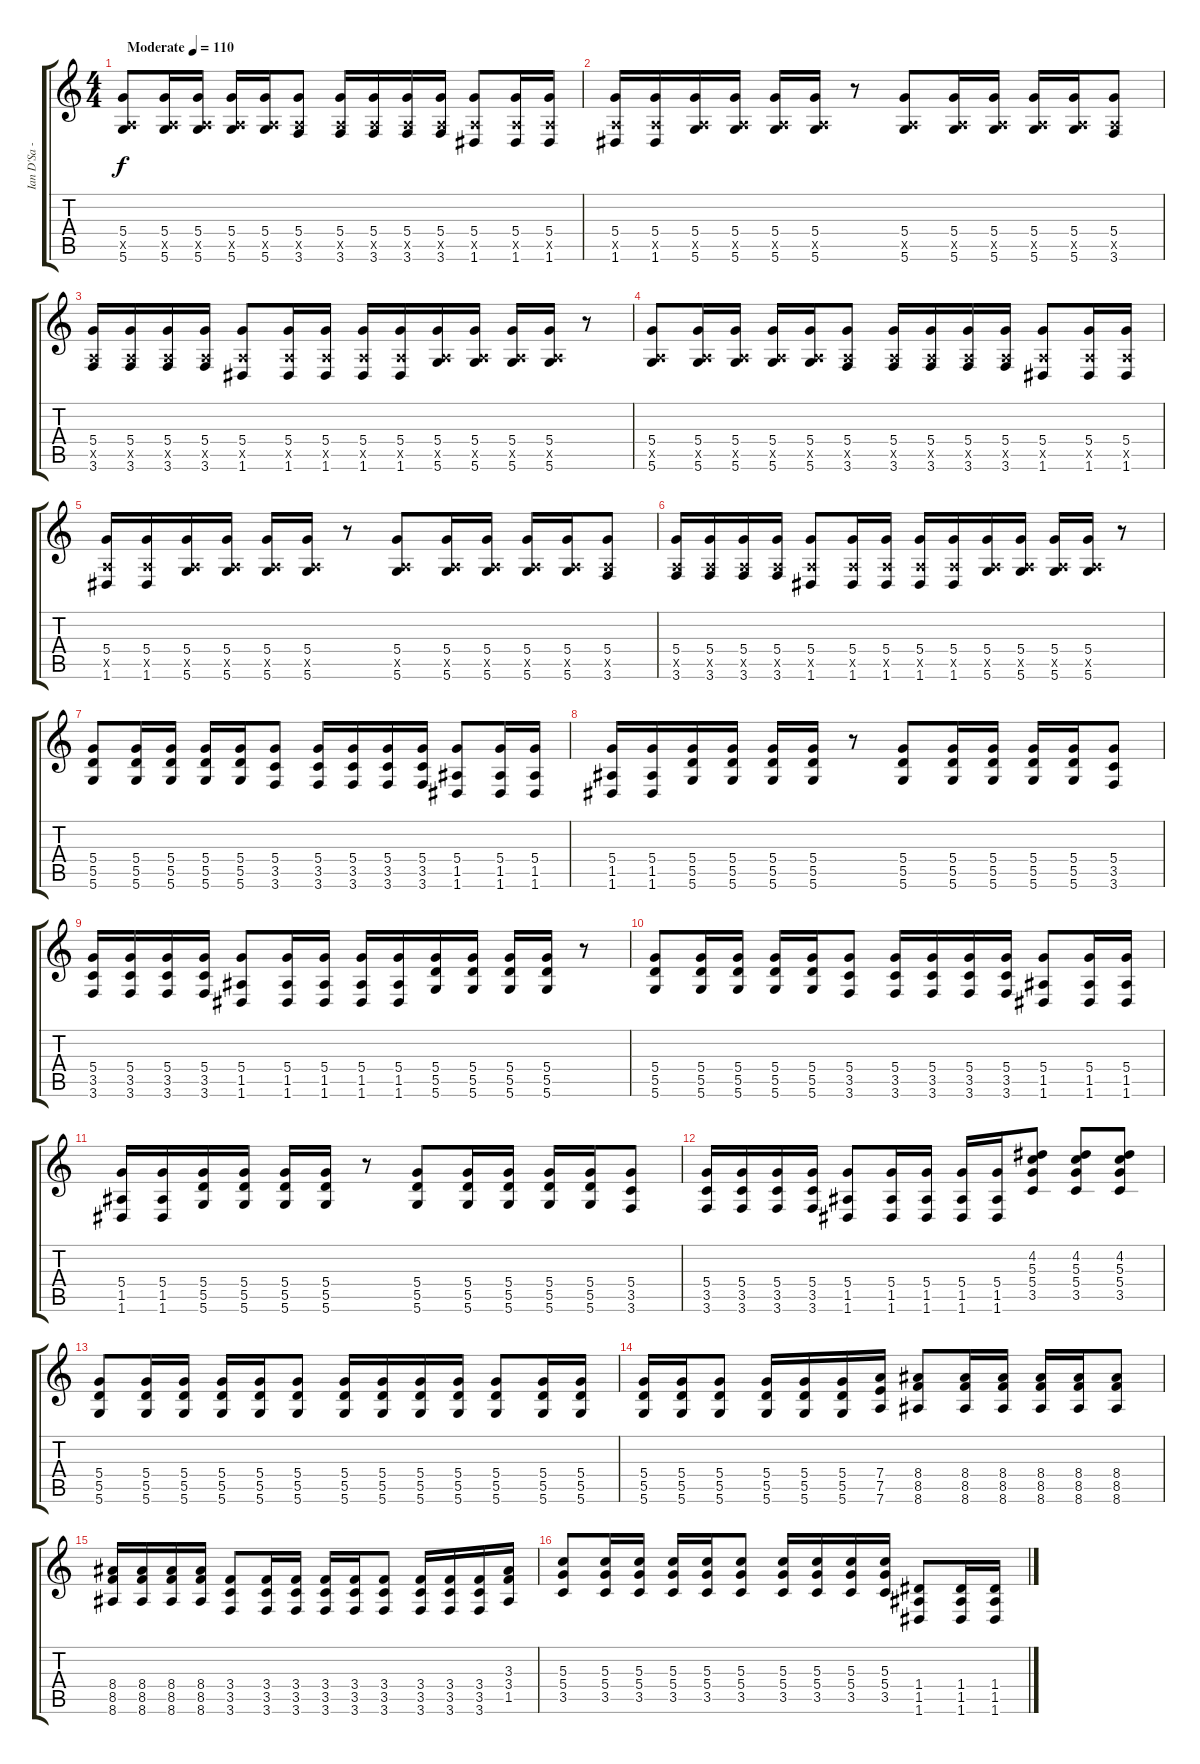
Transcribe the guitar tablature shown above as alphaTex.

\track ("Ian D'Sa -  Guitar" "Ian D'Sa -") {instrument overdrivenguitar bank 9}
\staff {score tabs}
\tuning (E4 B3 G3 D3 A2 D2) {hide}
\ts (4 4)
\tempo (110 "Moderate")
\clef g2
\ks c
(5.4 0.5{x} 5.6).8{dy f instrument overdrivenguitar} (5.4 0.5{x} 5.6).16 (5.4 0.5{x} 5.6).16 (5.4 0.5{x} 5.6).16 (5.4 0.5{x} 5.6).16 (5.4 0.5{x} 3.6).8 (5.4 0.5{x} 3.6).16 (5.4 0.5{x} 3.6).16 (5.4 0.5{x} 3.6).16 (5.4 0.5{x} 3.6).16 (5.4 0.5{x} 1.6).8 (5.4 0.5{x} 1.6).16 (5.4 0.5{x} 1.6).16 |
(5.4 0.5{x} 1.6).16 (5.4 0.5{x} 1.6).16 (5.4 0.5{x} 5.6).16 (5.4 0.5{x} 5.6).16 (5.4 0.5{x} 5.6).16 (5.4 0.5{x} 5.6).16 r.8 (5.4 0.5{x} 5.6).8 (5.4 0.5{x} 5.6).16 (5.4 0.5{x} 5.6).16 (5.4 0.5{x} 5.6).16 (5.4 0.5{x} 5.6).16 (5.4 0.5{x} 3.6).8 |
(5.4 0.5{x} 3.6).16 (5.4 0.5{x} 3.6).16 (5.4 0.5{x} 3.6).16 (5.4 0.5{x} 3.6).16 (5.4 0.5{x} 1.6).8 (5.4 0.5{x} 1.6).16 (5.4 0.5{x} 1.6).16 (5.4 0.5{x} 1.6).16 (5.4 0.5{x} 1.6).16 (5.4 0.5{x} 5.6).16 (5.4 0.5{x} 5.6).16 (5.4 0.5{x} 5.6).16 (5.4 0.5{x} 5.6).16 r.8 |
(5.4 0.5{x} 5.6).8 (5.4 0.5{x} 5.6).16 (5.4 0.5{x} 5.6).16 (5.4 0.5{x} 5.6).16 (5.4 0.5{x} 5.6).16 (5.4 0.5{x} 3.6).8 (5.4 0.5{x} 3.6).16 (5.4 0.5{x} 3.6).16 (5.4 0.5{x} 3.6).16 (5.4 0.5{x} 3.6).16 (5.4 0.5{x} 1.6).8 (5.4 0.5{x} 1.6).16 (5.4 0.5{x} 1.6).16 |
(5.4 0.5{x} 1.6).16 (5.4 0.5{x} 1.6).16 (5.4 0.5{x} 5.6).16 (5.4 0.5{x} 5.6).16 (5.4 0.5{x} 5.6).16 (5.4 0.5{x} 5.6).16 r.8 (5.4 0.5{x} 5.6).8 (5.4 0.5{x} 5.6).16 (5.4 0.5{x} 5.6).16 (5.4 0.5{x} 5.6).16 (5.4 0.5{x} 5.6).16 (5.4 0.5{x} 3.6).8 |
(5.4 0.5{x} 3.6).16 (5.4 0.5{x} 3.6).16 (5.4 0.5{x} 3.6).16 (5.4 0.5{x} 3.6).16 (5.4 0.5{x} 1.6).8 (5.4 0.5{x} 1.6).16 (5.4 0.5{x} 1.6).16 (5.4 0.5{x} 1.6).16 (5.4 0.5{x} 1.6).16 (5.4 0.5{x} 5.6).16 (5.4 0.5{x} 5.6).16 (5.4 0.5{x} 5.6).16 (5.4 0.5{x} 5.6).16 r.8 |
(5.4 5.5 5.6).8 (5.4 5.5 5.6).16 (5.4 5.5 5.6).16 (5.4 5.5 5.6).16 (5.4 5.5 5.6).16 (5.4 3.5 3.6).8 (5.4 3.5 3.6).16 (5.4 3.5 3.6).16 (5.4 3.5 3.6).16 (5.4 3.5 3.6).16 (5.4 1.5 1.6).8 (5.4 1.5 1.6).16 (5.4 1.5 1.6).16 |
(5.4 1.5 1.6).16 (5.4 1.5 1.6).16 (5.4 5.5 5.6).16 (5.4 5.5 5.6).16 (5.4 5.5 5.6).16 (5.4 5.5 5.6).16 r.8 (5.4 5.5 5.6).8 (5.4 5.5 5.6).16 (5.4 5.5 5.6).16 (5.4 5.5 5.6).16 (5.4 5.5 5.6).16 (5.4 3.5 3.6).8 |
(5.4 3.5 3.6).16 (5.4 3.5 3.6).16 (5.4 3.5 3.6).16 (5.4 3.5 3.6).16 (5.4 1.5 1.6).8 (5.4 1.5 1.6).16 (5.4 1.5 1.6).16 (5.4 1.5 1.6).16 (5.4 1.5 1.6).16 (5.4 5.5 5.6).16 (5.4 5.5 5.6).16 (5.4 5.5 5.6).16 (5.4 5.5 5.6).16 r.8 |
(5.4 5.5 5.6).8 (5.4 5.5 5.6).16 (5.4 5.5 5.6).16 (5.4 5.5 5.6).16 (5.4 5.5 5.6).16 (5.4 3.5 3.6).8 (5.4 3.5 3.6).16 (5.4 3.5 3.6).16 (5.4 3.5 3.6).16 (5.4 3.5 3.6).16 (5.4 1.5 1.6).8 (5.4 1.5 1.6).16 (5.4 1.5 1.6).16 |
(5.4 1.5 1.6).16 (5.4 1.5 1.6).16 (5.4 5.5 5.6).16 (5.4 5.5 5.6).16 (5.4 5.5 5.6).16 (5.4 5.5 5.6).16 r.8 (5.4 5.5 5.6).8 (5.4 5.5 5.6).16 (5.4 5.5 5.6).16 (5.4 5.5 5.6).16 (5.4 5.5 5.6).16 (5.4 3.5 3.6).8 |
(5.4 3.5 3.6).16 (5.4 3.5 3.6).16 (5.4 3.5 3.6).16 (5.4 3.5 3.6).16 (5.4 1.5 1.6).8 (5.4 1.5 1.6).16 (5.4 1.5 1.6).16 (5.4 1.5 1.6).16 (5.4 1.5 1.6).16 (4.2 5.3 5.4 3.5).8 (4.2 5.3 5.4 3.5).8 (4.2 5.3 5.4 3.5).8 |
(5.4 5.5 5.6).8 (5.4 5.5 5.6).16 (5.4 5.5 5.6).16 (5.4 5.5 5.6).16 (5.4 5.5 5.6).16 (5.4 5.5 5.6).8 (5.4 5.5 5.6).16 (5.4 5.5 5.6).16 (5.4 5.5 5.6).16 (5.4 5.5 5.6).16 (5.4 5.5 5.6).8 (5.4 5.5 5.6).16 (5.4 5.5 5.6).16 |
(5.4 5.5 5.6).16 (5.4 5.5 5.6).16 (5.4 5.5 5.6).8 (5.4 5.5 5.6).16 (5.4 5.5 5.6).16 (5.4 5.5 5.6).16 (7.4 7.5 7.6).16 (8.4 8.5 8.6).8 (8.4 8.5 8.6).16 (8.4 8.5 8.6).16 (8.4 8.5 8.6).16 (8.4 8.5 8.6).16 (8.4 8.5 8.6).8 |
(8.4 8.5 8.6).16 (8.4 8.5 8.6).16 (8.4 8.5 8.6).16 (8.4 8.5 8.6).16 (3.4 3.5 3.6).8 (3.4 3.5 3.6).16 (3.4 3.5 3.6).16 (3.4 3.5 3.6).16 (3.4 3.5 3.6).16 (3.4 3.5 3.6).8 (3.4 3.5 3.6).16 (3.4 3.5 3.6).16 (3.4 3.5 3.6).16 (3.3 3.4 1.5).16 |
(5.3 5.4 3.5).8 (5.3 5.4 3.5).16 (5.3 5.4 3.5).16 (5.3 5.4 3.5).16 (5.3 5.4 3.5).16 (5.3 5.4 3.5).8 (5.3 5.4 3.5).16 (5.3 5.4 3.5).16 (5.3 5.4 3.5).16 (5.3 5.4 3.5).16 (1.4 1.5 1.6).8 (1.4 1.5 1.6).16 (1.4 1.5 1.6).16
